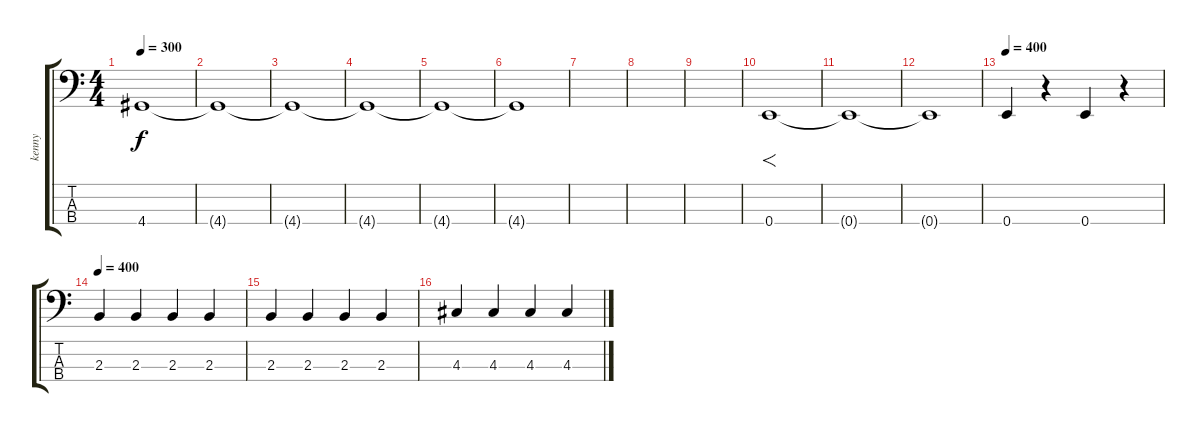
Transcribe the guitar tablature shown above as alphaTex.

\track ("kenny" "kenny") {instrument electricbasspick}
\staff {score tabs}
\tuning (G2 D2 A1 E1) {hide}
\ts (4 4)
\tempo 300
\clef f4
\ks c
4.4{t}.1{dy f volume 13} |
4.4{t}.1{volume 12} |
4.4{t}.1{volume 11} |
4.4{t}.1{volume 10} |
4.4{t}.1{volume 9} |
4.4{t}.1{volume 8} |
|
|
|
0.4.1{f} |
0.4{t}.1 |
0.4{t}.1 |
\tempo 400
0.4.4 r.4 0.4.4 r.4 |
\tempo 400
2.3.4 2.3.4 2.3.4 2.3.4 |
2.3.4 2.3.4 2.3.4 2.3.4 |
4.3.4 4.3.4 4.3.4 4.3.4
